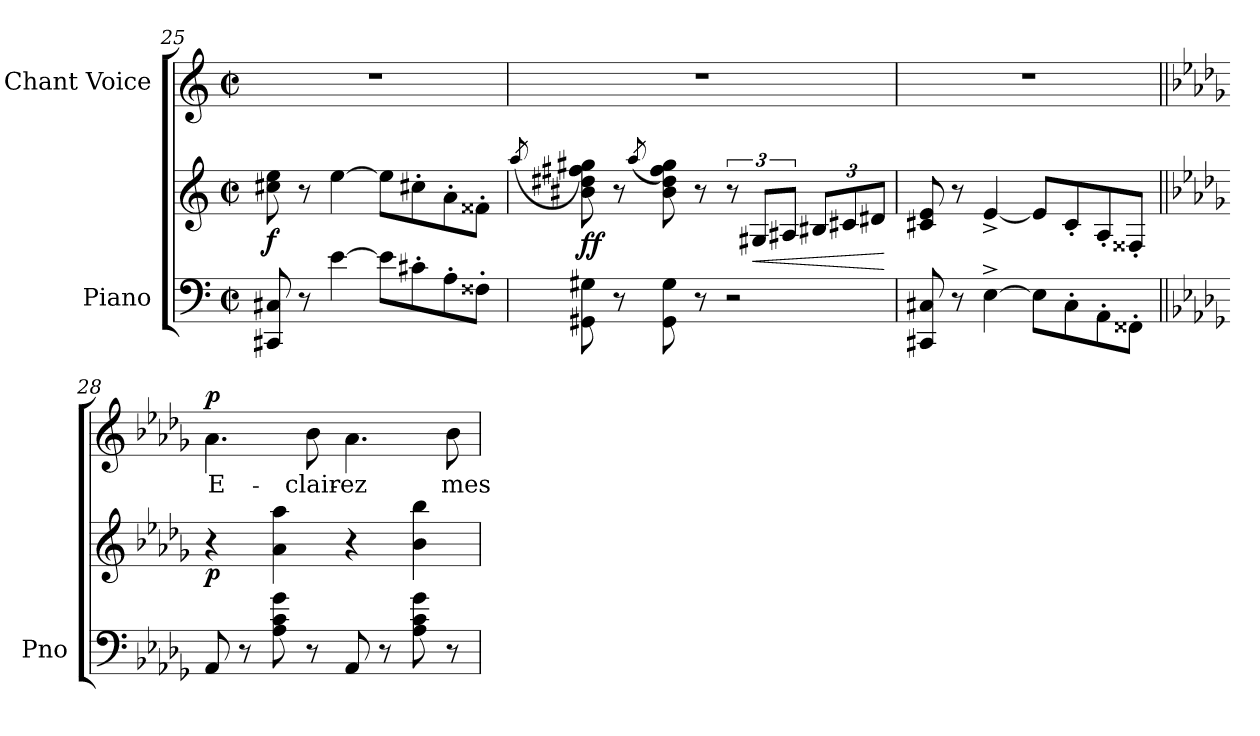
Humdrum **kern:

**kern	**kern	**dynam	**kern	**text	**dynam
*part2	*part2	*part2	*part1	*part1	*part1
*staff3	*staff2	*staff2/3	*staff1	*staff1	*staff1
*I"Piano	*	*	*I"Chant Voice	*	*
*I'Pno	*	*	*	*	*
*clefF4	*clefG2	*	*clefG2	*	*
*k[]	*k[]	*	*k[]	*	*
*M2/2	*M2/2	*	*M2/2	*	*
*met(c|)	*met(c|)	*	*met(c|)	*	*
=25	=25	=25	=25	=25	=25
!	!	!LO:DY:b	!	!	!
8CC#X/ 8C#X/	8cc#X\ 8ee\	f	1r	.	.
8r	8r	.	.	.	.
[4e\	[4ee\	.	.	.	.
8e\L]	8ee\L]	.	.	.	.
8c#X'\	8cc#X'\	.	.	.	.
8A'\	8a'\	.	.	.	.
8F##X'\J	8f##X'\J	.	.	.	.
=26	=26	=26	=26	=26	=26
.	(>8qaa/	.	.	.	.
!	!	!LO:DY:b	!	!	!
8GG#X\ 8G#X\	8b#X\ 8dd#X\ 8ff#X\ 8gg#X\)	ff	1r	.	.
8r	8r	.	.	.	.
.	(>8qaa/	.	.	.	.
8GG#\ 8G#\	8b#\ 8dd#\ 8ff#\ 8gg#\)	.	.	.	.
8r	8r	.	.	.	.
2r	12r	.	.	.	.
!	!	!LO:HP:b	!	!	!
.	12G#X/L	<	.	.	.
.	12A#X/J	.	.	.	.
.	12B#X/L	.	.	.	.
.	12c#X/	.	.	.	.
.	12d#X/J	.	.	.	.
.	.	[	.	.	.
=27	=27	=27	=27	=27	=27
8CC#X/ 8C#X/	8c#X/ 8e/	.	1r	.	.
8r	8r	.	.	.	.
[4E^\	[4e^>/	.	.	.	.
8E\L]	8e/L]	.	.	.	.
8C#'\	8c#'/	.	.	.	.
8AA'\	8A'/	.	.	.	.
8FF##X'\J	8F##X'/J	.	.	.	.
=28||	=28||	=28||	=28||	=28||	=28||
*k[b-e-a-d-g-]	*k[b-e-a-d-g-]	*	*k[b-e-a-d-g-]	*	*
!	!	!LO:DY:b	!	!	!LO:DY:a
8AA-/	4r	p	4.a-\	E-	p
8r	.	.	.	.	.
8A-\ 8c\ 8g-\	4a-\ 4aa-\	.	.	.	.
8r	.	.	8b-\	-clair-	.
8AA-/	4r	.	4.a-\	-ez	.
8r	.	.	.	.	.
8A-\ 8c\ 8g-\	4b-\ 4bb-\	.	.	.	.
8r	.	.	8b-\	mes	.
=	=	=	=	=	=
*-	*-	*-	*-	*-	*-
